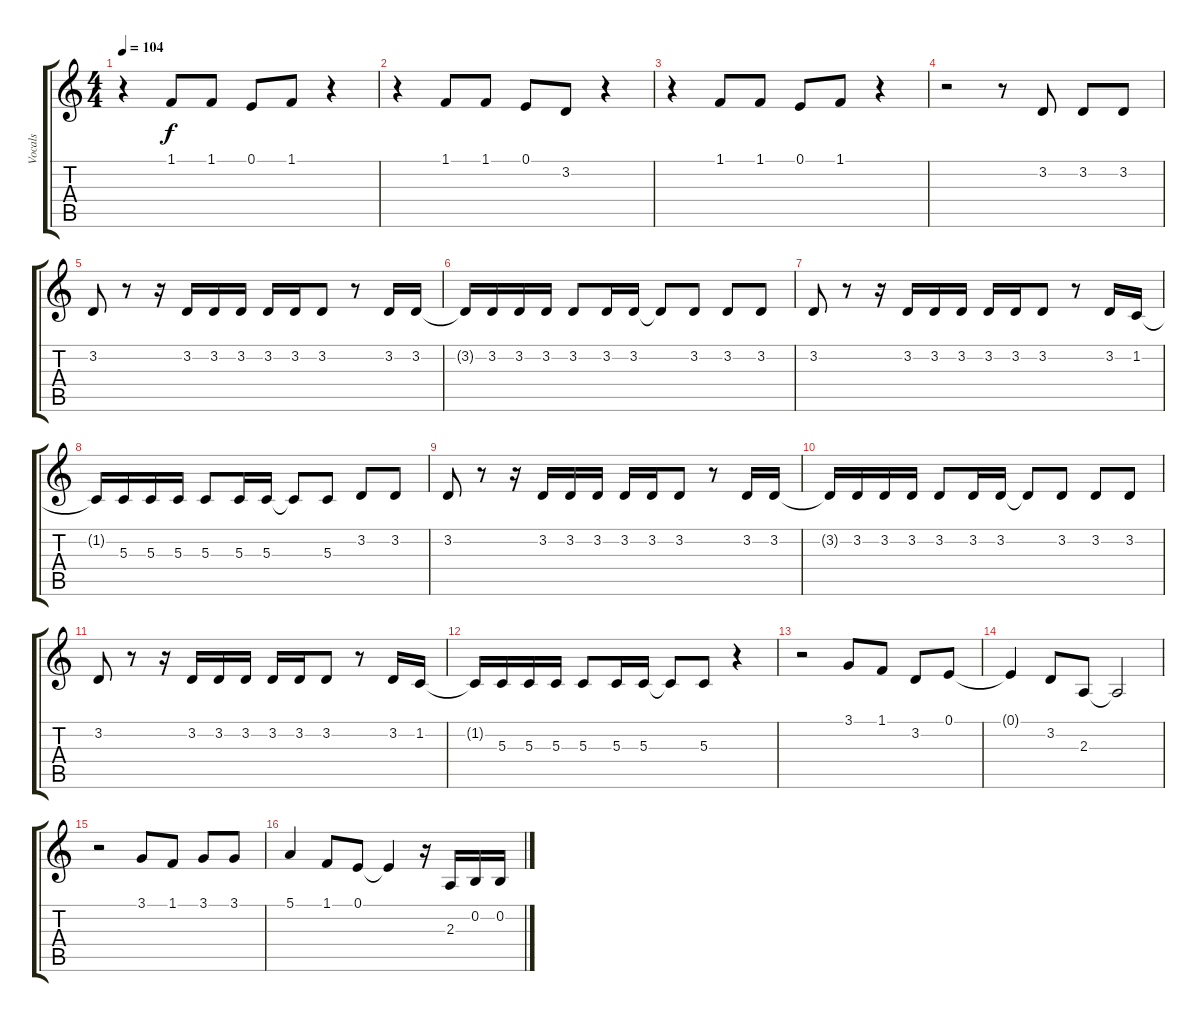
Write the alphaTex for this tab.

\track ("Vocals" "Vocals") {instrument synthvoice}
\staff {score tabs}
\tuning (E4 B3 G3 D3 A2 E2) {hide}
\ts (4 4)
\tempo 104
\clef g2
\ks c
r.4{dy f instrument synthvoice} 1.1.8 1.1.8 0.1.8 1.1.8 r.4 |
r.4 1.1.8 1.1.8 0.1.8 3.2.8 r.4 |
r.4 1.1.8 1.1.8 0.1.8 1.1.8 r.4 |
r.2 r.8 3.2.8 3.2.8 3.2.8 |
3.2.8 r.8 r.16 3.2.16 3.2.16 3.2.16 3.2.16 3.2.16 3.2.8 r.8 3.2.16 3.2.16 |
3.2{t}.16 3.2.16 3.2.16 3.2.16 3.2.8 3.2.16 3.2.16 3.2{t}.8 3.2.8 3.2.8 3.2.8 |
3.2.8 r.8 r.16 3.2.16 3.2.16 3.2.16 3.2.16 3.2.16 3.2.8 r.8 3.2.16 1.2.16 |
1.2{t}.16 5.3.16 5.3.16 5.3.16 5.3.8 5.3.16 5.3.16 5.3{t}.8 5.3.8 3.2.8 3.2.8 |
3.2.8 r.8 r.16 3.2.16 3.2.16 3.2.16 3.2.16 3.2.16 3.2.8 r.8 3.2.16 3.2.16 |
3.2{t}.16 3.2.16 3.2.16 3.2.16 3.2.8 3.2.16 3.2.16 3.2{t}.8 3.2.8 3.2.8 3.2.8 |
3.2.8 r.8 r.16 3.2.16 3.2.16 3.2.16 3.2.16 3.2.16 3.2.8 r.8 3.2.16 1.2.16 |
1.2{t}.16 5.3.16 5.3.16 5.3.16 5.3.8 5.3.16 5.3.16 5.3{t}.8 5.3.8 r.4 |
r.2 3.1.8 1.1.8 3.2.8 0.1.8 |
0.1{t}.4 3.2.8 2.3.8 2.3{t}.2 |
r.2 3.1.8 1.1.8 3.1.8 3.1.8 |
5.1.4 1.1.8 0.1.8 0.1{t}.4 r.16 2.3.16 0.2.16 0.2.16
